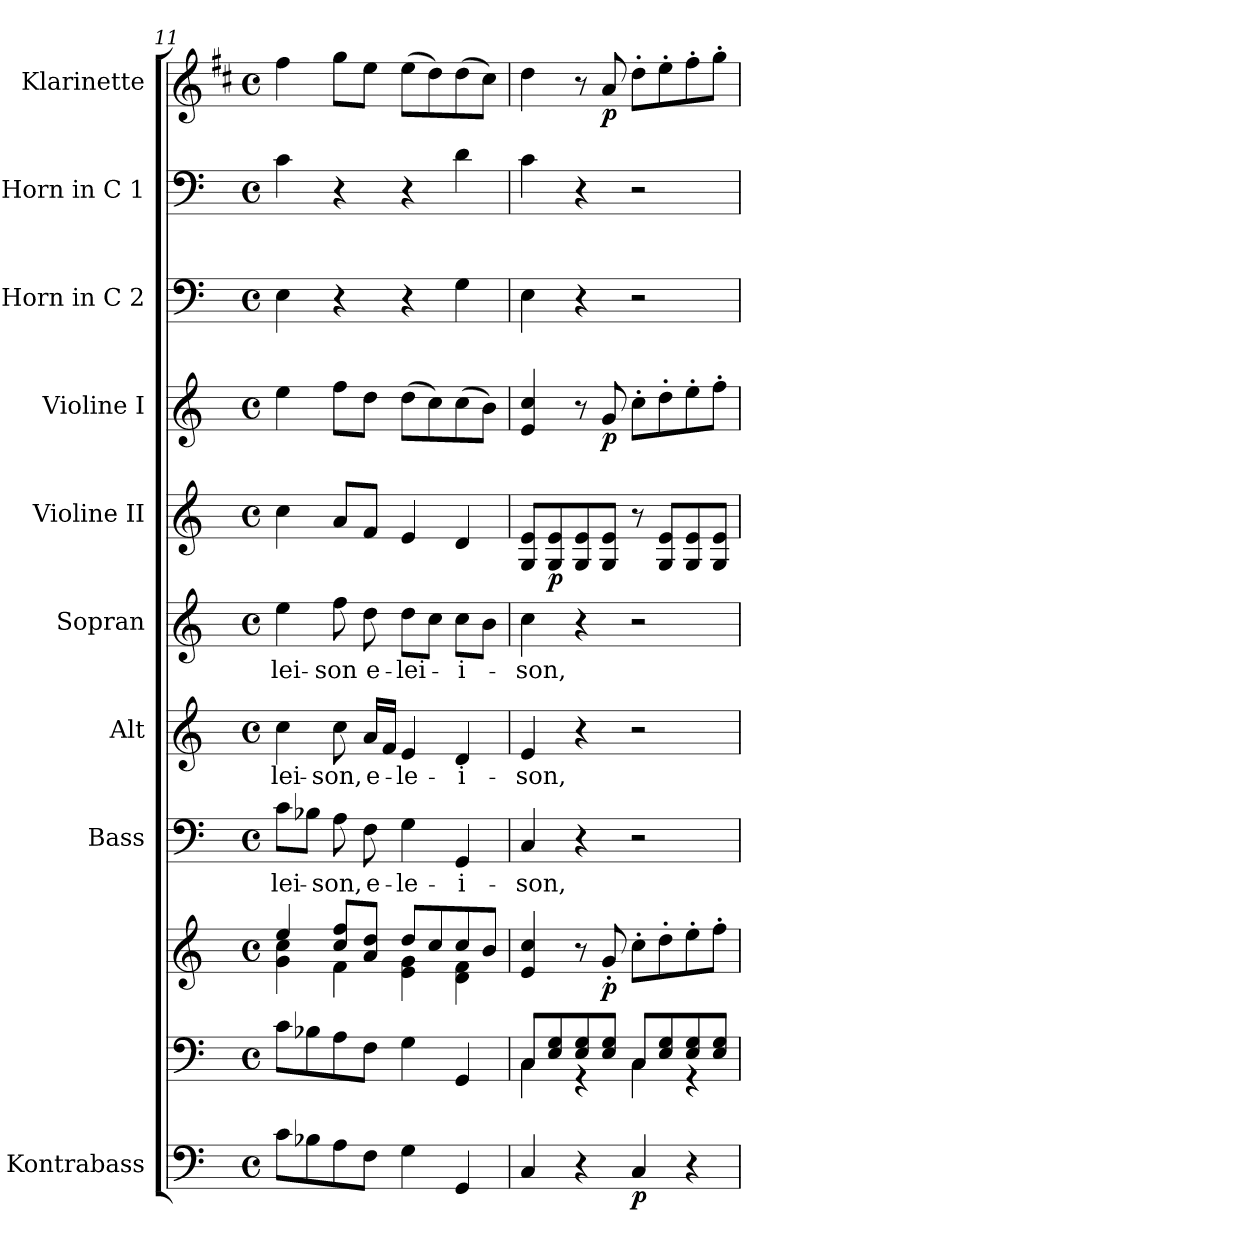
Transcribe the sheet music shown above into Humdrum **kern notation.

**kern	**dynam	**kern	**kern	**dynam	**kern	**text	**kern	**text	**kern	**text	**kern	**dynam	**kern	**dynam	**kern	**kern	**kern	**dynam
*part10	*part10	*part9	*part9	*part9	*part8	*part8	*part7	*part7	*part6	*part6	*part5	*part5	*part4	*part4	*part3	*part2	*part1	*part1
*staff11	*staff11	*staff10	*staff9	*staff9/10	*staff8	*staff8	*staff7	*staff7	*staff6	*staff6	*staff5	*staff5	*staff4	*staff4	*staff3	*staff2	*staff1	*staff1
*I"Kontrabass	*	*	*	*	*I"Bass	*	*I"Alt	*	*I"Sopran	*	*I"Violine II	*	*I"Violine I	*	*I"Horn in C 2	*I"Horn in C 1	*I"Klarinette	*
*I'Kb.	*	*	*	*	*I'B.	*	*I'A.	*	*I'S.	*	*I'Vl. II	*	*I'Vl. I	*	*I'Horn 2	*I'Horn 1	*I'Kl.	*
*clefF4	*	*clefF4	*clefG2	*	*clefF4	*	*clefG2	*	*clefG2	*	*clefG2	*	*clefG2	*	*clefF4	*clefF4	*clefG2	*
*ITrd7c12	*	*	*	*	*	*	*	*	*	*	*	*	*	*	*	*	*ITrd1c2	*
*k[]	*	*k[]	*k[]	*	*k[]	*	*k[]	*	*k[]	*	*k[]	*	*k[]	*	*k[]	*k[]	*k[]	*
*C:	*	*C:	*C:	*	*C:	*	*C:	*	*C:	*	*C:	*	*C:	*	*C:	*C:	*C:	*
*M4/4	*	*M4/4	*M4/4	*	*M4/4	*	*M4/4	*	*M4/4	*	*M4/4	*	*M4/4	*	*M4/4	*M4/4	*M4/4	*
*met(c)	*	*met(c)	*met(c)	*	*met(c)	*	*met(c)	*	*met(c)	*	*met(c)	*	*met(c)	*	*met(c)	*met(c)	*met(c)	*
=11	=11	=11	=11	=11	=11	=11	=11	=11	=11	=11	=11	=11	=11	=11	=11	=11	=11	=11
*	*	*	*^	*	*	*	*	*	*	*	*	*	*	*	*	*	*	*
!	!	!	!	!	!	!	!LO:LY:b	!	!LO:LY:b	!	!LO:LY:b	!	!	!	!	!	!	!	!
8C\L	.	8c\L	4ee/	4g\ 4cc\	.	8c\L	-lei-	4cc\	-lei-	4ee\	-lei-	4cc\	.	4ee\	.	4E\	4c\	4ee\	.
8BB-X\	.	8B-X\	.	.	.	8B-X\J	.	.	.	.	.	.	.	.	.	.	.	.	.
!	!	!	!	!	!	!	!LO:LY:b	!	!LO:LY:b	!	!LO:LY:b	!	!	!	!	!	!	!	!
8AA\	.	8A\	8cc/ 8ff/L	4f\	.	8A\	-son,	8cc\	-son,	8ff\	-son	8a/L	.	8ff\L	.	4r	4r	8ff\L	.
!	!	!	!	!	!	!	!LO:LY:b	!	!LO:LY:b	!	!LO:LY:b	!	!	!	!	!	!	!	!
8FF\J	.	8F\J	8a/ 8dd/J	.	.	8F\	e-	16a/LL	e-	8dd\	e-	8f/J	.	8dd\J	.	.	.	8dd\J	.
.	.	.	.	.	.	.	.	16f/JJ	.	.	.	.	.	.	.	.	.	.	.
!	!	!	!	!	!	!	!LO:LY:b	!	!LO:LY:b	!	!LO:LY:b	!	!	!	!	!	!	!	!
4GG\	.	4G\	8dd/L	4e\ 4g\	.	4G\	-le-	4e/	-le-	8dd\L	-lei-	4e/	.	(>8dd\L	.	4r	4r	(>8dd\L	.
.	.	.	8cc/	.	.	.	.	.	.	8cc\J	.	.	.	8cc\)	.	.	.	8cc\)	.
!	!	!	!	!	!	!	!LO:LY:b	!	!LO:LY:b	!	!LO:LY:b	!	!	!	!	!	!	!	!
4GGG/	.	4GG/	8cc/	4d\ 4f\	.	4GG/	-i-	4d/	-i-	8cc\L	-i-	4d/	.	(>8cc\	.	4G\	4d\	(>8cc\	.
.	.	.	8b/J	.	.	.	.	.	.	8b\J	.	.	.	8b\J)	.	.	.	8b\J)	.
*	*	*	*v	*v	*	*	*	*	*	*	*	*	*	*	*	*	*	*	*
=12	=12	=12	=12	=12	=12	=12	=12	=12	=12	=12	=12	=12	=12	=12	=12	=12	=12	=12
*	*	*^	*	*	*	*	*	*	*	*	*	*	*	*	*	*	*	*
!	!	!	!	!	!	!	!LO:LY:b	!	!LO:LY:b	!	!LO:LY:b	!	!	!	!	!	!	!	!
4CC/	.	8C/L	4C\	4e/ 4cc/	.	4C/	-son,	4e/	-son,	4cc\	-son,	8G/ 8e/L	.	4e/ 4cc/	.	4E\	4c\	4cc\	.
!	!	!	!	!	!	!	!	!	!	!	!	!	!LO:DY:b	!	!	!	!	!	!
.	.	8E/ 8G/	.	.	.	.	.	.	.	.	.	8G/ 8e/	p	.	.	.	.	.	.
4r	.	8E/ 8G/	4rGG	8r	.	4r	.	4r	.	4r	.	8G/ 8e/	.	8r	.	4r	4r	8r	.
!	!	!	!	!	!LO:DY:b	!	!	!	!	!	!	!	!	!	!LO:DY:b	!	!	!	!LO:DY:b
.	.	8E/ 8G/J	.	8g'</	p	.	.	.	.	.	.	8G/ 8e/J	.	8g/	p	.	.	8g/	p
!	!LO:DY:b	!	!	!	!	!	!	!	!	!	!	!	!	!	!	!	!	!	!
4CC/	p	8C/L	4C\	8cc'>\L	.	2r	.	2r	.	2r	.	8r	.	8cc'>\L	.	2r	2r	8cc'>\L	.
.	.	8E/ 8G/	.	8dd'>\	.	.	.	.	.	.	.	8G/ 8e/L	.	8dd'>\	.	.	.	8dd'>\	.
4r	.	8E/ 8G/	4rGG	8ee'>\	.	.	.	.	.	.	.	8G/ 8e/	.	8ee'>\	.	.	.	8ee'>\	.
.	.	8E/ 8G/J	.	8ff'>\J	.	.	.	.	.	.	.	8G/ 8e/J	.	8ff'>\J	.	.	.	8ff'>\J	.
*	*	*v	*v	*	*	*	*	*	*	*	*	*	*	*	*	*	*	*	*
=	=	=	=	=	=	=	=	=	=	=	=	=	=	=	=	=	=	=
*-	*-	*-	*-	*-	*-	*-	*-	*-	*-	*-	*-	*-	*-	*-	*-	*-	*-	*-
